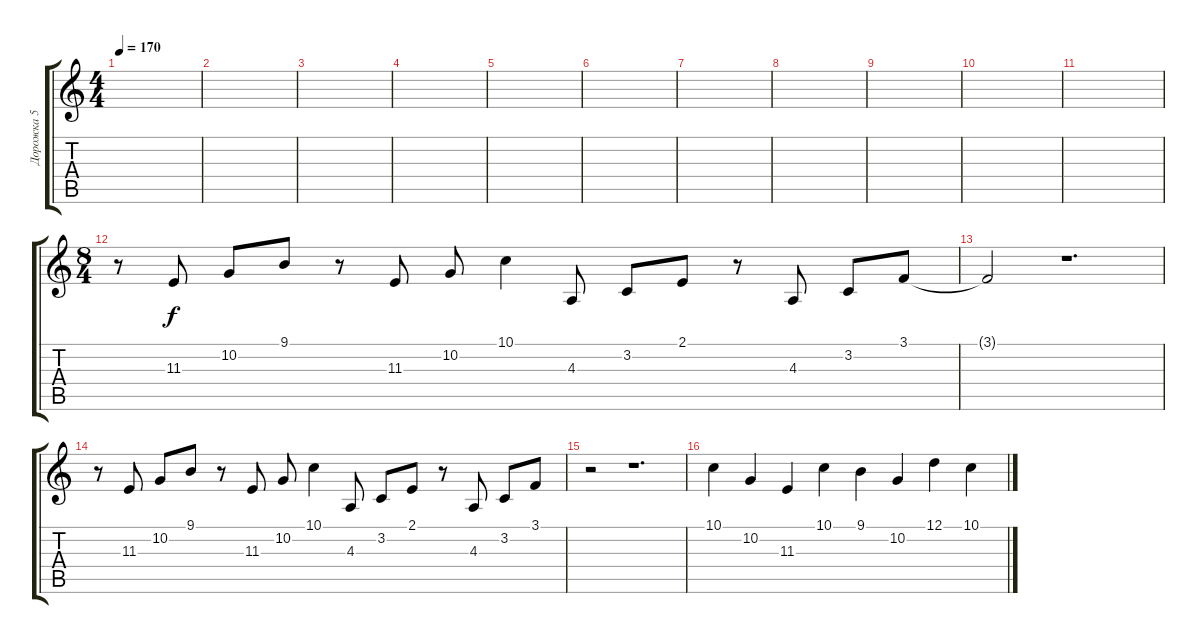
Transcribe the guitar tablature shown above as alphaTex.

\track ("Дорожка 5" "Дорожка 5") {instrument stringensemble1}
\staff {score tabs}
\tuning (D4 A3 F3 C3 G2 D2) {hide}
\ts (4 4)
\tempo 170
\clef g2
\ks c
|
|
|
|
|
|
|
|
|
|
|
\ts (8 4)
r.8 11.3.8 10.2.8 9.1.8 r.8 11.3.8 10.2.8 10.1.4 4.3.8 3.2.8 2.1.8 r.8 4.3.8 3.2.8 3.1.8 |
3.1{t}.2 r.1{d} |
r.8 11.3.8 10.2.8 9.1.8 r.8 11.3.8 10.2.8 10.1.4 4.3.8 3.2.8 2.1.8 r.8 4.3.8 3.2.8 3.1.8 |
r.2 r.1{d} |
10.1.4 10.2.4 11.3.4 10.1.4 9.1.4 10.2.4 12.1.4 10.1.4
